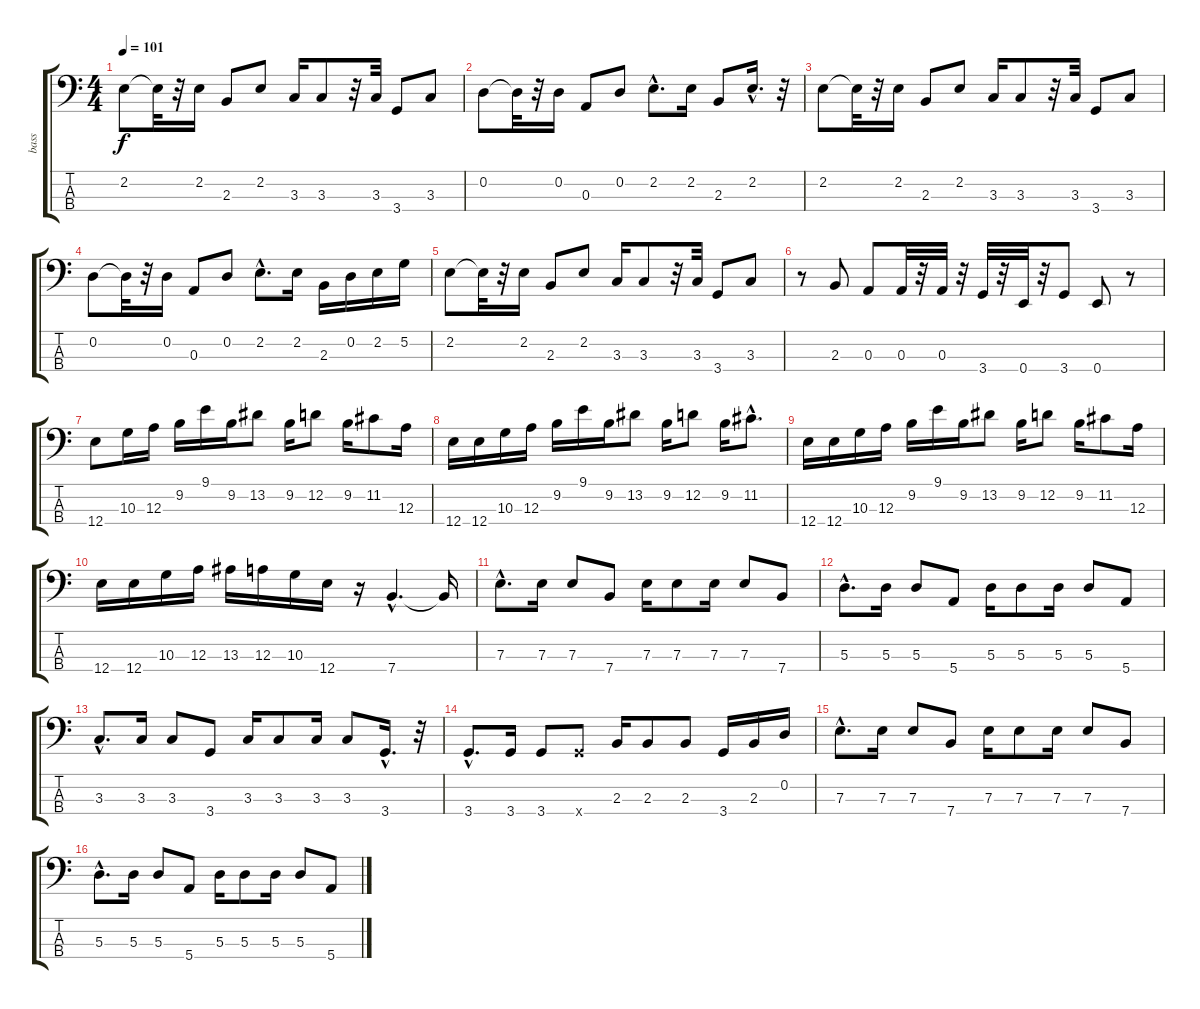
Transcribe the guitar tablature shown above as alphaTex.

\track ("bass" "bass") {instrument electricbassfinger}
\staff {score tabs}
\tuning (G2 D2 A1 E1) {hide}
\ts (4 4)
\tempo 101
\clef f4
\ks c
2.2.8{dy f} 2.2{t}.32 r.32 2.2.16 2.3.8 2.2.8 3.3.16 3.3.8 r.32 3.3.32 3.4.8 3.3.8 |
0.2.8 0.2{t}.32 r.32 0.2.16 0.3.8 0.2.8 2.2{hac}.8{d} 2.2.16 2.3.8 2.2{hac}.16{d} r.32 |
2.2.8 2.2{t}.32 r.32 2.2.16 2.3.8 2.2.8 3.3.16 3.3.8 r.32 3.3.32 3.4.8 3.3.8 |
0.2.8 0.2{t}.32 r.32 0.2.16 0.3.8 0.2.8 2.2{hac}.8{d} 2.2.16 2.3.16 0.2.16 2.2.16 5.2.16 |
2.2.8 2.2{t}.32 r.32 2.2.16 2.3.8 2.2.8 3.3.16 3.3.8 r.32 3.3.32 3.4.8 3.3.8 |
r.8 2.3.8 0.3.8 0.3.32 r.32 0.3.32 r.32 3.4.32 r.32 0.4.32 r.32 3.4.8 0.4.8 r.8 |
12.4.8 10.3.16 12.3.16 9.2.16 9.1.16 9.2.16 13.2.8 9.2.16 12.2.8 9.2.16 11.2.8 12.3.16 |
12.4.16 12.4.16 10.3.16 12.3.16 9.2.16 9.1.16 9.2.16 13.2.8 9.2.16 12.2.8 9.2.16 11.2{hac}.8{d} |
12.4.16 12.4.16 10.3.16 12.3.16 9.2.16 9.1.16 9.2.16 13.2.8 9.2.16 12.2.8 9.2.16 11.2.8 12.3.16 |
12.4.16 12.4.16 10.3.16 12.3.16 13.3.16 12.3.16 10.3.16 12.4.16 r.16 7.4{hac}.4{d} 7.4{t}.16 |
7.3{hac}.8{d} 7.3.16 7.3.8 7.4.8 7.3.16 7.3.8 7.3.16 7.3.8 7.4.8 |
5.3{hac}.8{d} 5.3.16 5.3.8 5.4.8 5.3.16 5.3.8 5.3.16 5.3.8 5.4.8 |
3.3{hac}.8{d} 3.3.16 3.3.8 3.4.8 3.3.16 3.3.8 3.3.16 3.3.8 3.4{hac}.16{d} r.32 |
3.4{hac}.8{d} 3.4.16 3.4.8 3.4{x}.8 2.3.16 2.3.8 2.3.8 3.4.16 2.3.16 0.2.16 |
7.3{hac}.8{d} 7.3.16 7.3.8 7.4.8 7.3.16 7.3.8 7.3.16 7.3.8 7.4.8 |
5.3{hac}.8{d} 5.3.16 5.3.8 5.4.8 5.3.16 5.3.8 5.3.16 5.3.8 5.4.8
